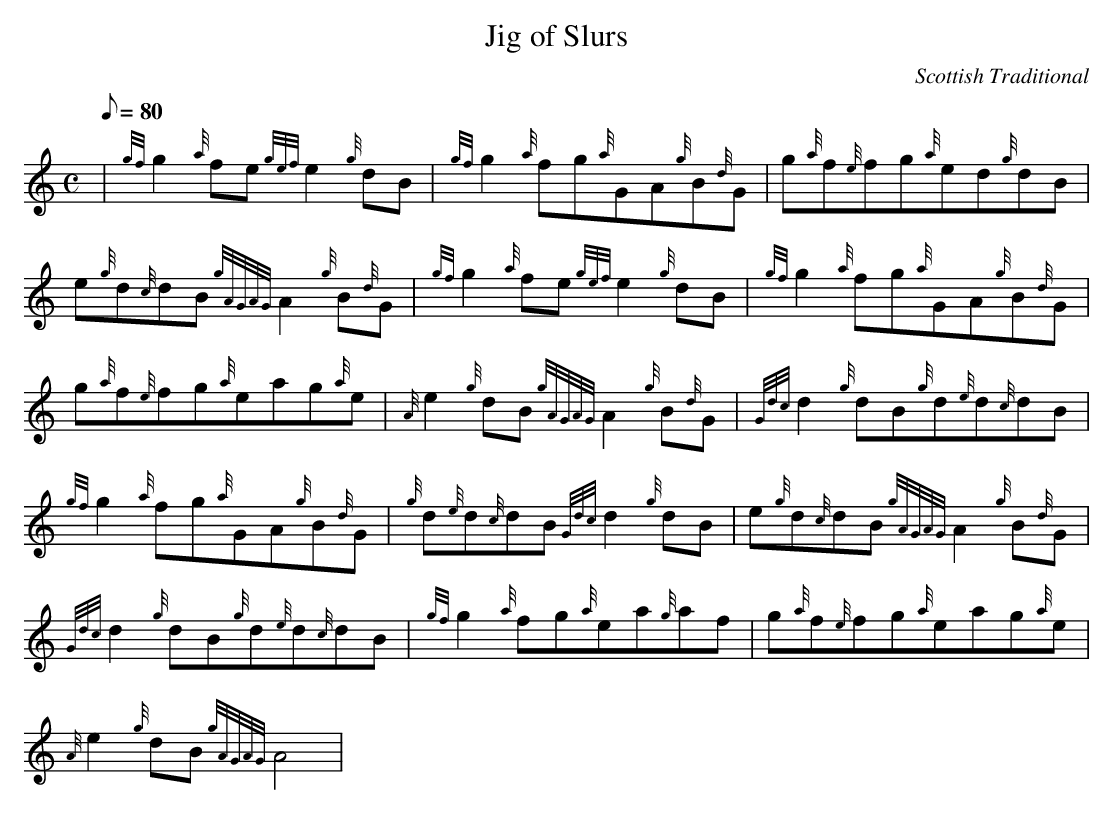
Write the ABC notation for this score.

X:1
T:Jig of Slurs
M:C
L:1/8
Q:80
C:Scottish Traditional
K:HP
| {gf}g2{a}fe{gef}e2{g}dB | \
{gf}g2{a}fg{a}GA{g}B{d}G | \
g{a}f{e}fg{a}ed{g}dB |
e{g}d{c}dB{gAGAG}A2{g}B{d}G | \
{gf}g2{a}fe{gef}e2{g}dB | \
{gf}g2{a}fg{a}GA{g}B{d}G |
g{a}f{e}fg{a}eag{a}e | \
{A}e2{g}dB{gAGAG}A2{g}B{d}G | \
{Gdc}d2{g}dB{g}d{e}d{c}dB |
{gf}g2{a}fg{a}GA{g}B{d}G | \
{g}d{e}d{c}dB{Gdc}d2{g}dB | \
e{g}d{c}dB{gAGAG}A2{g}B{d}G |
{Gdc}d2{g}dB{g}d{e}d{c}dB | \
{gf}g2{a}fg{a}ea{g}af | \
g{a}f{e}fg{a}eag{a}e |
{A}e2{g}dB{gAGAG}A4 |
